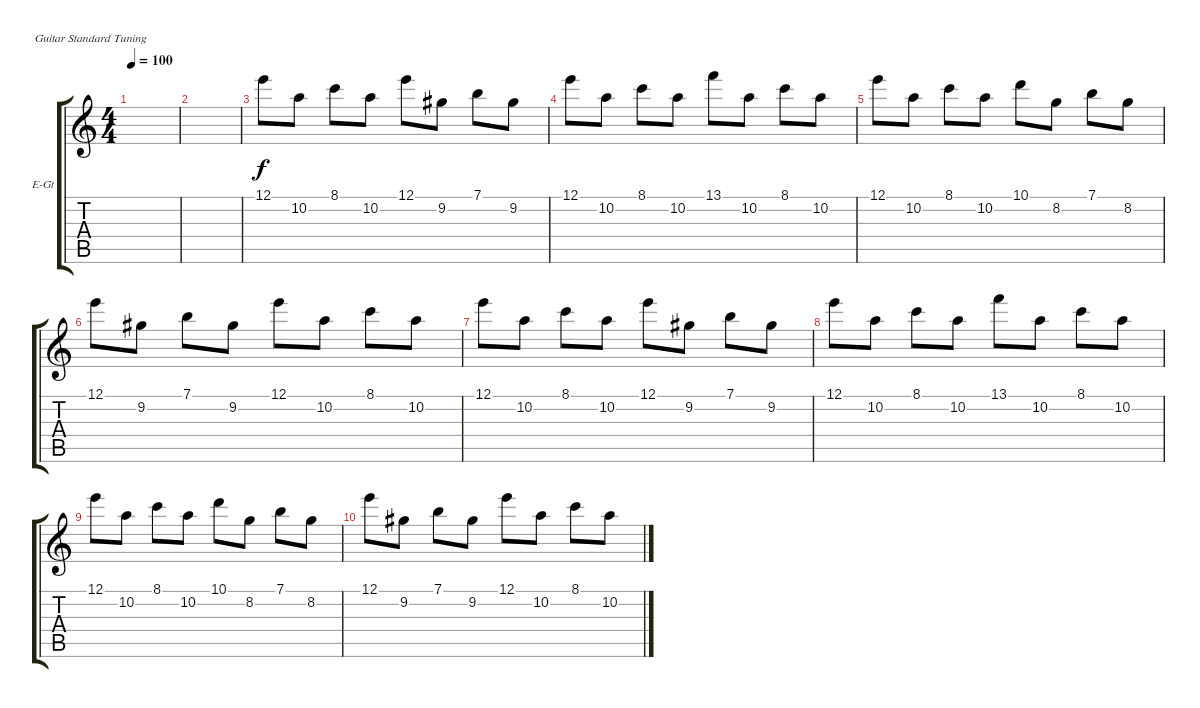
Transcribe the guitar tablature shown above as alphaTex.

\defaultSystemsLayout 4
\bracketExtendMode groupsimilarinstruments
\firstSystemTrackNameOrientation horizontal
\otherSystemsTrackNameOrientation horizontal
\track ("Клавишы№2" "E-Gt") {instrument electricguitarclean}
\staff {score tabs}
\tuning (E4 B3 G3 D3 A2 E2)
\ts (4 4)
\tempo 100
\clef g2
\scale
0.333333
\ks c
|
\scale
0.333333 |
\scale
0.333333 12.1.8 10.2.8 8.1.8 10.2.8 12.1.8 9.2.8 7.1.8 9.2.8 |
\scale
0.333333 12.1.8 10.2.8 8.1.8 10.2.8 13.1.8 10.2.8 8.1.8 10.2.8 |
\scale
0.333333 12.1.8 10.2.8 8.1.8 10.2.8 10.1.8 8.2.8 7.1.8 8.2.8 |
\scale
0.333333 12.1.8 9.2.8 7.1.8 9.2.8 12.1.8 10.2.8 8.1.8 10.2.8 |
\scale
0.333333 12.1.8 10.2.8 8.1.8 10.2.8 12.1.8 9.2.8 7.1.8 9.2.8 |
\scale
0.333333 12.1.8 10.2.8 8.1.8 10.2.8 13.1.8 10.2.8 8.1.8 10.2.8 |
\scale
0.333333 12.1.8 10.2.8 8.1.8 10.2.8 10.1.8 8.2.8 7.1.8 8.2.8 |
\scale
0.333333 12.1.8 9.2.8 7.1.8 9.2.8 12.1.8 10.2.8 8.1.8 10.2.8 |
\scale
0.333333 |
\scale
0.333333 |
\scale
0.333333 |
\scale
0.333333 |
\scale
0.333333 |
\scale
0.333333
